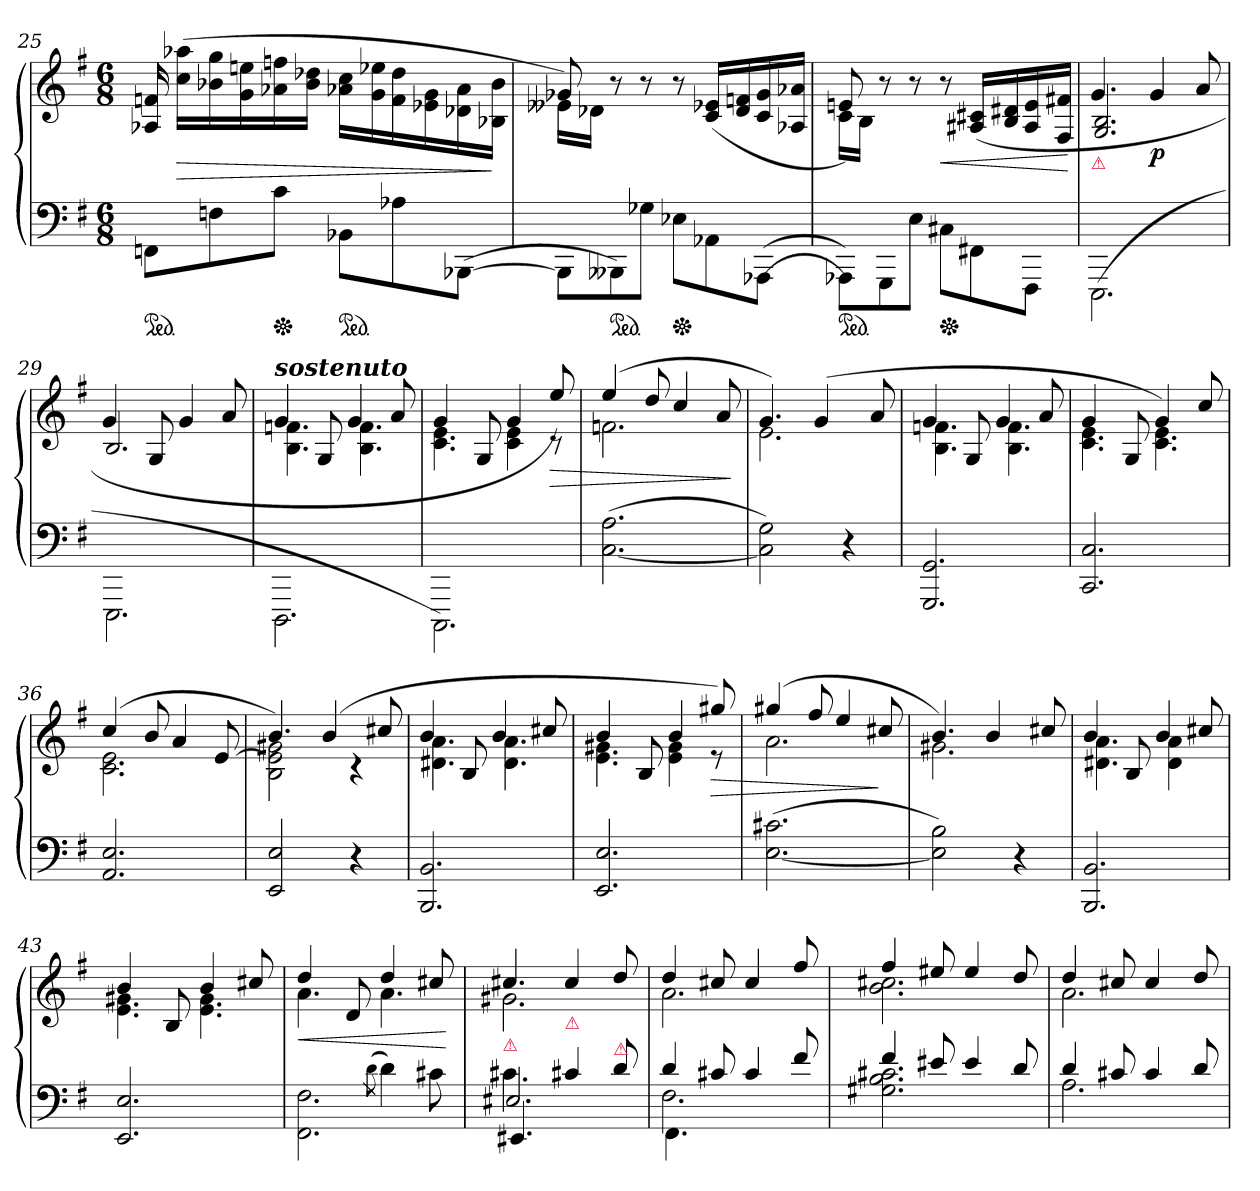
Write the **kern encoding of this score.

**kern	**kern	**dynam
*part1	*part1	*part1
*staff2	*staff1	*staff1/2
*clefF4	*clefG2	*
*k[f#]	*k[f#]	*
*G:	*G:	*
*M6/8	*M6/8	*
*ped	*	*
=25	=25	=25
8FFnL	16A-X 16fn	.
.	(>16cc 16aa-XLL	>
8Fn	16b-X 16gg	.
.	16g 16een	.
*Xped	*	*
8cJ	16a-X 16ffn	.
.	16b- 16dd-XJJ	.
*ped	*	*
8BB-X\L	16a-X\ 16cc\LL	.
.	16g\ 16ee-X\	.
8A-X\	16f\ 16dd-\	.
.	16e-X\ 16g\	.
(>[8BBB-X\J	16d-X\ 16a-\	.
.	16B-X\ 16b-\JJ	]
=26	=26	=26
*	*^	*
8BBB-\L]	8g-X)	16e--XLL	.
.	.	16d-XJJ	.
*ped	*	*	*
8BBB--X\)	8r	4rcyy	.
8G-X\J	8r	.	.
*Xped	*	*	*
8E-X\L	8r	4.rAyy	.
8AA-X\	(>16c 16e-XLL	.	.
.	16d- 16fn	.	.
(>[8AAA-X\J	16c 16g-	.	.
.	16A-X 16a-XJJ	.	.
=27	=27	=27	=27
*ped	*	*	*
8AAA-X\L])	8en)	16cLL	.
.	.	16BJJ	.
8GGG\	8r	4rAyy	.
8E\J	8r	.	.
*Xped	*	*	*
8C#X\L	8r	4.rDyy	<
8FF#X\	(>16A#X 16c#XLL	.	.
.	16B/ 16d#X/	.	.
8FFF#\J	16A#/ 16e/	.	.
.	16F#/ 16f#X/JJ	.	.
*	*v	*v	*
.	.	[
=28	=28	=28
*	*^	*
!	!LO:TX:b:color=crimson:t=⚠	!	!
(>2.EEE\	4.g	2.G/ 2.B/	.
.	4g	.	p
.	8a	.	.
=29	=29	=29	=29
2.EEE\	2.B/	4g/	.
.	.	8G/	.
.	.	4g/	.
.	.	8a/	.
=30	=30	=30	=30
!	!LO:TX:a:Bi:t=sostenuto	!	!
2.DDD\	4g	4.B 4.fn	.
.	8G/	.	.
.	4g	4.B 4.f	.
.	8a	.	.
=31	=31	=31	=31
2.CCC\)	4g	4.c 4.e	.
.	8G/	.	.
.	4g	4c 4e	.
.	8ee)	8rc	>
=32	=32	=32	=32
(>[2.C 2.A	(>4ee	2.fn	.
.	8dd	.	.
.	4cc	.	.
.	8a	.	.
*	*v	*v	*
.	.	]
=33	=33	=33
*	*^	*
2C] 2G)	4.g)	2.e	.
.	(>4g	.	.
4r	.	.	.
.	8a	.	.
=34	=34	=34	=34
2.GGG 2.GG	4g	4.B 4.fn	.
.	8G/	.	.
.	4g	4.B 4.f	.
.	8a	.	.
=35	=35	=35	=35
2.CC 2.C	4g	4.c 4.e	.
.	8G/	.	.
.	4g)	4.c 4.e	.
.	8cc	.	.
=36	=36	=36	=36
2.AA 2.E	(>4cc	2.c 2.e	.
.	8b	.	.
.	4a	.	.
.	[8e	.	.
=37	=37	=37	=37
2EE 2E	4.b)	2B 2e] 2g#X	.
.	(>4b	.	.
4r	.	4r	.
.	8cc#X	.	.
=38	=38	=38	=38
2.BBB 2.BB	4b	4.d#X 4.a	.
.	8B	.	.
.	4b	4.d# 4.a	.
.	8cc#X	.	.
=39	=39	=39	=39
2.EE 2.E	4b	4.e 4.g#X	.
.	8B	.	.
.	4b	4e 4g#	.
.	8gg#X)	8re	>
=40	=40	=40	=40
(>[2.E 2.c#X	(>4gg#X	2.a	.
.	8ff#	.	.
.	4ee	.	.
.	8cc#X	.	]
=41	=41	=41	=41
2E] 2B)	4.b)	2.g#X	.
.	4b	.	.
4r	.	.	.
.	8cc#X	.	.
=42	=42	=42	=42
2.BBB 2.BB	4b	4.d#X 4.a	.
.	8B	.	.
.	4b	4d# 4a	.
.	8cc#X/	8ryy	.
=43	=43	=43	=43
2.EE 2.E	4b	4.e 4.g#X	.
.	8B	.	.
.	4b	4.e 4.g#	.
.	8cc#X	.	.
=44	=44	=44	=44
*^	*	*	*
4.ryy	2.FF# 2.F#	4dd	4.a	<
.	.	8d	.	.
(<8qd\	.	.	.	.
4d\)	.	4dd	4.a	.
8c#X\	.	8cc#X	.	.
*v	*v	*	*	*
*	*v	*v	*
.	.	[
=45	=45	=45
*^	*^	*
*	*^	*	*	*
!	!	!	!LO:TX:b:color=crimson:t=⚠	!	!
4.c#X\	2.E#X/	4.EE#X	4.cc#X	2.g#X	.
!	!	!	!LO:TX:b:Bi:color=crimson:t=⚠	!	!
4c#X	.	4ryy	4cc#	.	.
!LO:TX:a:color=crimson:t=⚠	!	!	!	!	!
8d	.	8ryy	8dd	.	.
=46	=46	=46	=46	=46	=46
4d	2.F#	4.FF#\	4dd	2.a	.
8c#X	.	.	8cc#X	.	.
4c#/	.	4.rEEyy	4cc#	.	.
8f#/	.	.	8ff#	.	.
*	*v	*v	*	*	*
=47	=47	=47	=47	=47
4f#	2.G#X 2.B 2.c#X	4ff#	2.b 2.cc#X	.
8e#X	.	8ee#X	.	.
4e#	.	4ee#	.	.
8d	.	8dd	.	.
=48	=48	=48	=48	=48
4d	2.A	4dd	2.a	.
8c#X	.	8cc#X	.	.
4c#	.	4cc#	.	.
8d	.	8dd	.	.
*v	*v	*	*	*
*	*v	*v	*
=	=	=
*-	*-	*-
